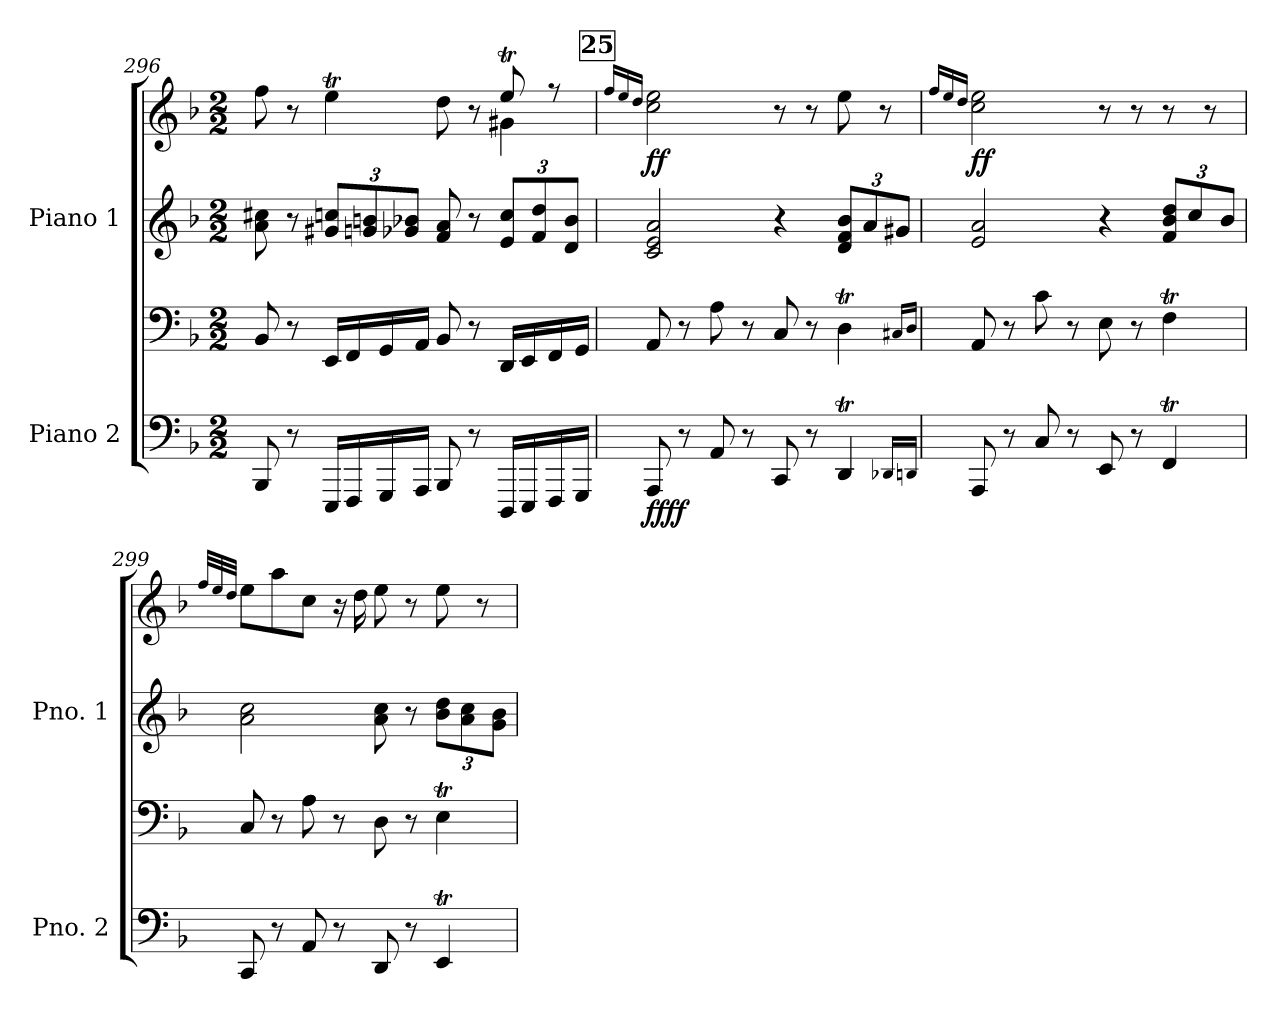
**kern	**kern	**dynam	**kern	**kern	**dynam
*part2	*part2	*part2	*part1	*part1	*part1
*staff4	*staff3	*staff3/4	*staff2	*staff1	*staff1/2
*I"Piano 2	*	*	*I"Piano 1	*	*
*I'Pno. 2	*	*	*I'Pno. 1	*	*
!!LO:LB:g=z
*clefF4	*clefF4	*	*clefG2	*clefG2	*
*k[b-]	*k[b-]	*	*k[b-]	*k[b-]	*
*M2/2	*M2/2	*	*M2/2	*M2/2	*
=296	=296	=296	=296	=296	=296
*	*	*	*	*^	*
8BBB-/	8BB-/	.	8a\ 8cc#X\	8ff\	2.ryy	.
8r	8r	.	8r	8r	.	.
*	*	*	*Xbrackettup	*	*	*
16EEE/LL	16EE/LL	.	12g#X/ 12ccn/L	4eet\	.	.
16FFF/	16FF/	.	.	.	.	.
.	.	.	12gn/ 12bn/	.	.	.
16GGG/	16GG/	.	.	.	.	.
.	.	.	12g-X/ 12b-X/J	.	.	.
16AAA/JJ	16AA/JJ	.	.	.	.	.
8BBB-/	8BB-/	.	8f/ 8a/	8dd\	.	.
8r	8r	.	8r	8r	.	.
16DDD/LL	16DD/LL	.	12e/ 12cc/L	8eet/	4g#X\	.
16EEE/	16EE/	.	.	.	.	.
.	.	.	12f/ 12dd/	.	.	.
16FFF/	16FF/	.	.	8r	.	.
.	.	.	12d/ 12b-/J	.	.	.
16GGG/JJ	16GG/JJ	.	.	.	.	.
*	*	*	*	*v	*v	*
!!LO:REH:place=s1:a:B:fs=14:t=25
=297	=297	=297	=297	=297	=297
.	.	.	.	16qff/LL	.
.	.	.	.	16qee/	.
.	.	.	.	16qdd/JJ	.
!	!	!LO:DY:b=2	!	!	!
!	!	!LO:DY:n=1:b	!	!	!LO:DY:b
8AAA/	8AA/	ff ff	2c/ 2e/ 2a/	2cc\ 2ee\	ff
8r	8r	.	.	.	.
8AA/	8A\	.	.	.	.
8r	8r	.	.	.	.
8CC/	8C/	.	4r	8r	.
8r	8r	.	.	8r	.
4DDT/	4DT\	.	12d/ 12f/ 12b-/L	8ee\	.
.	.	.	12a/	.	.
.	.	.	.	8r	.
.	.	.	12g#X/J	.	.
16qDD-X/LL	16qC#X/LL	.	.	.	.
16qDDn/JJ	16qD/JJ	.	.	.	.
!!LO:PB:g=z
=298	=298	=298	=298	=298	=298
.	.	.	.	16qff/LL	.
.	.	.	.	16qee/	.
.	.	.	.	16qdd/JJ	.
!	!	!	!	!	!LO:DY:b
8AAA/	8AA/	.	2e/ 2a/	2cc\ 2ee\	ff
8r	8r	.	.	.	.
8C/	8c\	.	.	.	.
8r	8r	.	.	.	.
8EE/	8E\	.	4r	8r	.
8r	8r	.	.	8r	.
4FFT/	4FT\	.	12f/ 12b-/ 12dd/L	8r	.
.	.	.	12cc/	.	.
.	.	.	.	8r	.
.	.	.	12b-/J	.	.
=299	=299	=299	=299	=299	=299
.	.	.	.	32qff/LLL	.
.	.	.	.	32qee/	.
.	.	.	.	32qdd/JJJ	.
8CC/	8C/	.	2a\ 2cc\	8ee\L	.
8r	8r	.	.	8aa\	.
8AA/	8A\	.	.	8cc\J	.
8r	8r	.	.	16r	.
.	.	.	.	16dd\	.
8DD/	8D\	.	8a\ 8cc\	8ee\	.
8r	8r	.	8r	8r	.
4EEt/	4Et\	.	12b-\ 12dd\L	8ee\	.
.	.	.	12a\ 12cc\	.	.
.	.	.	.	8r	.
.	.	.	12g\ 12b-\J	.	.
=	=	=	=	=	=
*-	*-	*-	*-	*-	*-
